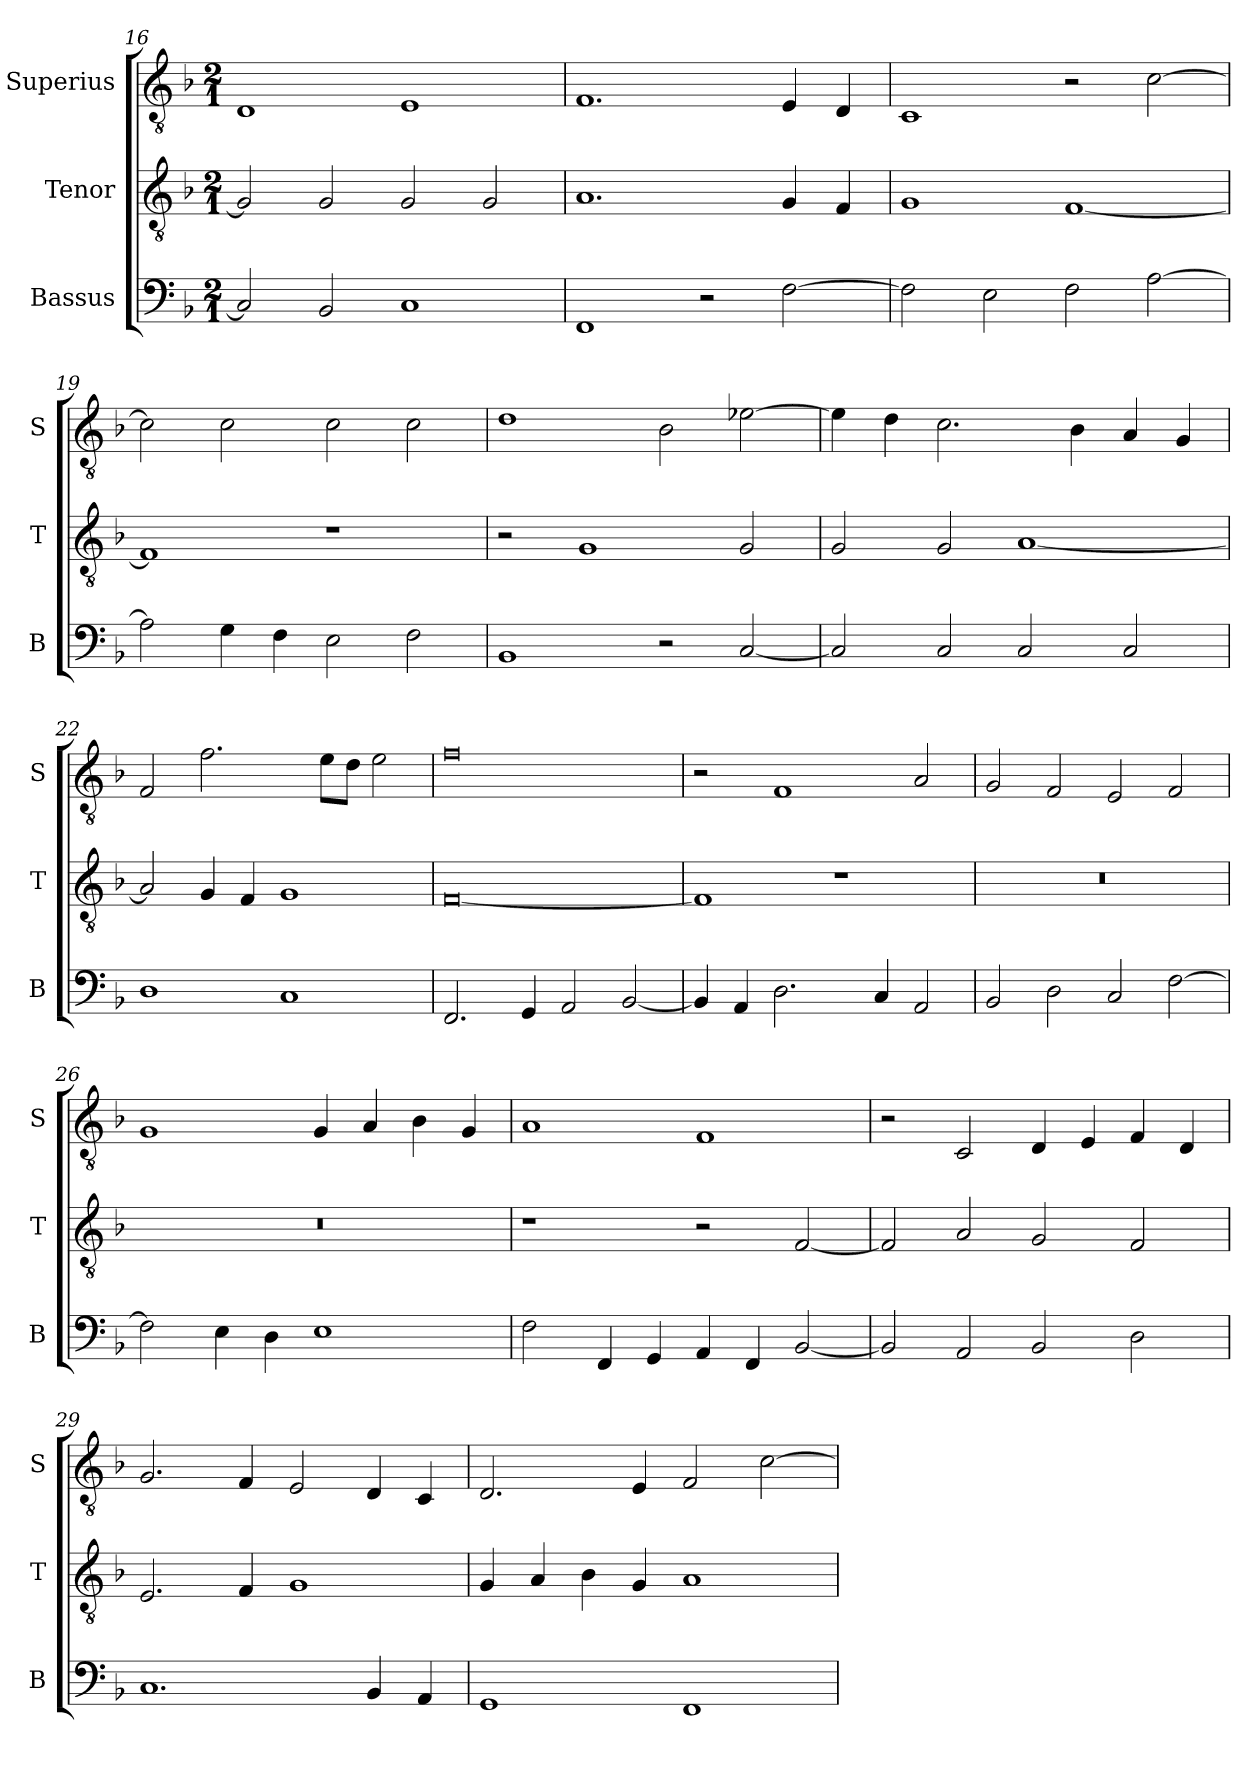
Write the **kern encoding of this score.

**kern	**kern	**kern
*part3	*part2	*part1
*staff3	*staff2	*staff1
*I"Bassus	*I"Tenor	*I"Superius
*I'B	*I'T	*I'S
*clefF4	*clefGv2	*clefGv2
*k[b-]	*k[b-]	*k[b-]
*F:	*F:	*F:
*M2/1	*M2/1	*M2/1
=16	=16	=16
2C]	2G]	1D
2BB-	2G	.
1C	2G	1E
.	2G	.
=17	=17	=17
1FF	1.A	1.F
2r	.	.
[2F	4G	4E
.	4F	4D
=18	=18	=18
2F]	1G	1C
2E	.	.
2F	[1F	2r
[2A	.	[2c
=19	=19	=19
2A]	1F]	2c]
4G	.	2c
4F	.	.
2E	1r	2c
2F	.	2c
=20	=20	=20
1BB-	2r	1d
.	1G	.
2r	.	2B-
[2C	2G	[2e-X
=21	=21	=21
2C]	2G	4e-]
.	.	4d
2C	2G	2.c
2C	[1A	.
.	.	4B-
2C	.	4A
.	.	4G
=22	=22	=22
1D	2A]	2F
.	4G	2.f
.	4F	.
1C	1G	.
.	.	8eL
.	.	8dJ
.	.	2e
=23	=23	=23
2.FF	[0F	0f
4GG	.	.
2AA	.	.
[2BB-	.	.
=24	=24	=24
4BB-]	1F]	2r
4AA	.	.
2.D	.	1F
.	1r	.
4C	.	.
2AA	.	2A
=25	=25	=25
2BB-	0r	2G
2D	.	2F
2C	.	2E
[2F	.	2F
=26	=26	=26
2F]	0r	1G
4E	.	.
4D	.	.
1E	.	4G
.	.	4A
.	.	4B-
.	.	4G
=27	=27	=27
2F	1r	1A
4FF	.	.
4GG	.	.
4AA	2r	1F
4FF	.	.
[2BB-	[2F	.
=28	=28	=28
2BB-]	2F]	2r
2AA	2A	2C
2BB-	2G	4D
.	.	4E
2D	2F	4F
.	.	4D
=29	=29	=29
1.C	2.E	2.G
.	4F	4F
.	1G	2E
4BB-	.	4D
4AA	.	4C
=30	=30	=30
1GG	4G	2.D
.	4A	.
.	4B-	.
.	4G	4E
1FF	1A	2F
.	.	[2c
=	=	=
*-	*-	*-
